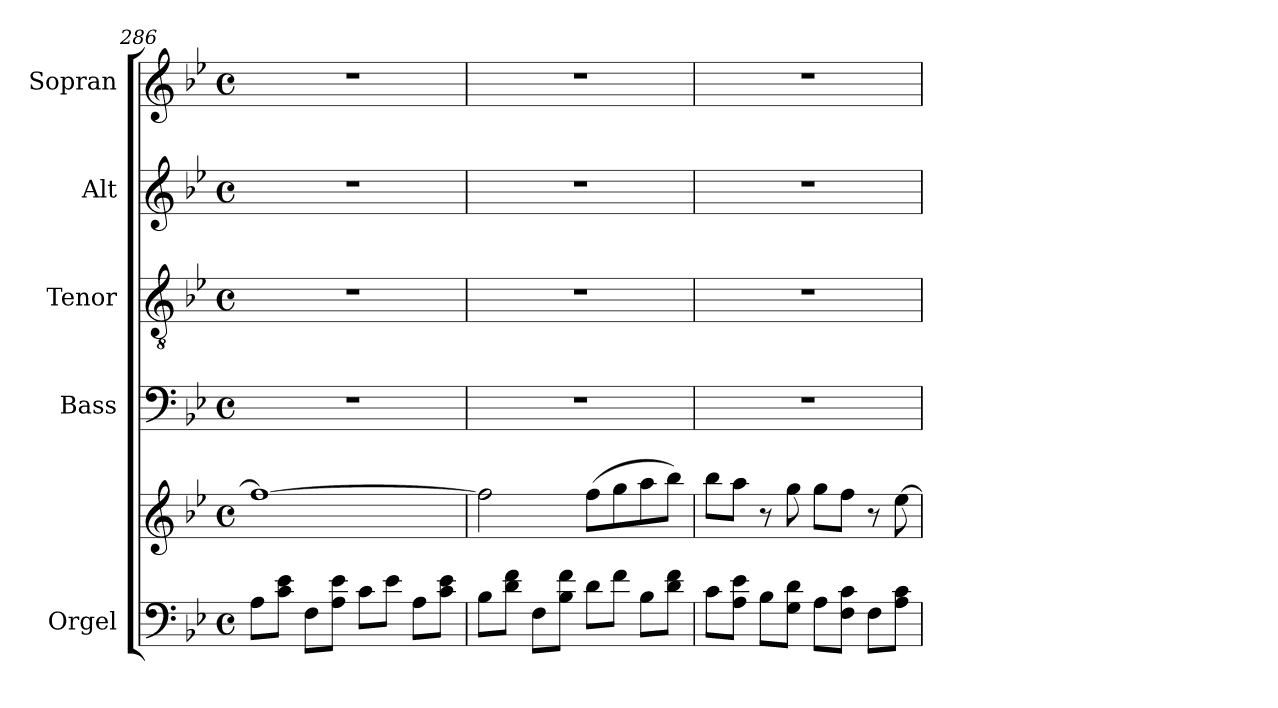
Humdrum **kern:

**kern	**kern	**kern	**kern	**kern	**kern
*part5	*part5	*part4	*part3	*part2	*part1
*staff6	*staff5	*staff4	*staff3	*staff2	*staff1
*I"Orgel	*	*I"Bass	*I"Tenor	*I"Alt	*I"Sopran
*I'Org.	*	*I'B.	*I'T.	*I'A.	*I'S.
!!LO:PB:g=z
*clefF4	*clefG2	*clefF4	*clefGv2	*clefG2	*clefG2
*k[b-e-]	*k[b-e-]	*k[b-e-]	*k[b-e-]	*k[b-e-]	*k[b-e-]
*B-:	*B-:	*B-:	*B-:	*B-:	*B-:
*M4/4	*M4/4	*M4/4	*M4/4	*M4/4	*M4/4
*met(c)	*met(c)	*met(c)	*met(c)	*met(c)	*met(c)
=286	=286	=286	=286	=286	=286
8A\L	1ff_	1r	1r	1r	1r
8c\ 8e-\J	.	.	.	.	.
8F\L	.	.	.	.	.
8A\ 8e-\J	.	.	.	.	.
8c\L	.	.	.	.	.
8e-\J	.	.	.	.	.
8A\L	.	.	.	.	.
8c\ 8e-\J	.	.	.	.	.
=287	=287	=287	=287	=287	=287
8B-\L	2ff\]	1r	1r	1r	1r
8d\ 8f\J	.	.	.	.	.
8F\L	.	.	.	.	.
8B-\ 8f\J	.	.	.	.	.
8d\L	(>8ff\L	.	.	.	.
8f\J	8gg\	.	.	.	.
8B-\L	8aa\	.	.	.	.
8d\ 8f\J	8bb-\J)	.	.	.	.
=288	=288	=288	=288	=288	=288
8c\L	8bb-\L	1r	1r	1r	1r
8A\ 8e-\J	8aa\J	.	.	.	.
8B-\L	8r	.	.	.	.
8G\ 8d\J	8gg\	.	.	.	.
8A\L	8gg\L	.	.	.	.
8F\ 8c\J	8ff\J	.	.	.	.
8F\L	8r	.	.	.	.
8A\ 8c\J	[8ee-\	.	.	.	.
=	=	=	=	=	=
*-	*-	*-	*-	*-	*-
